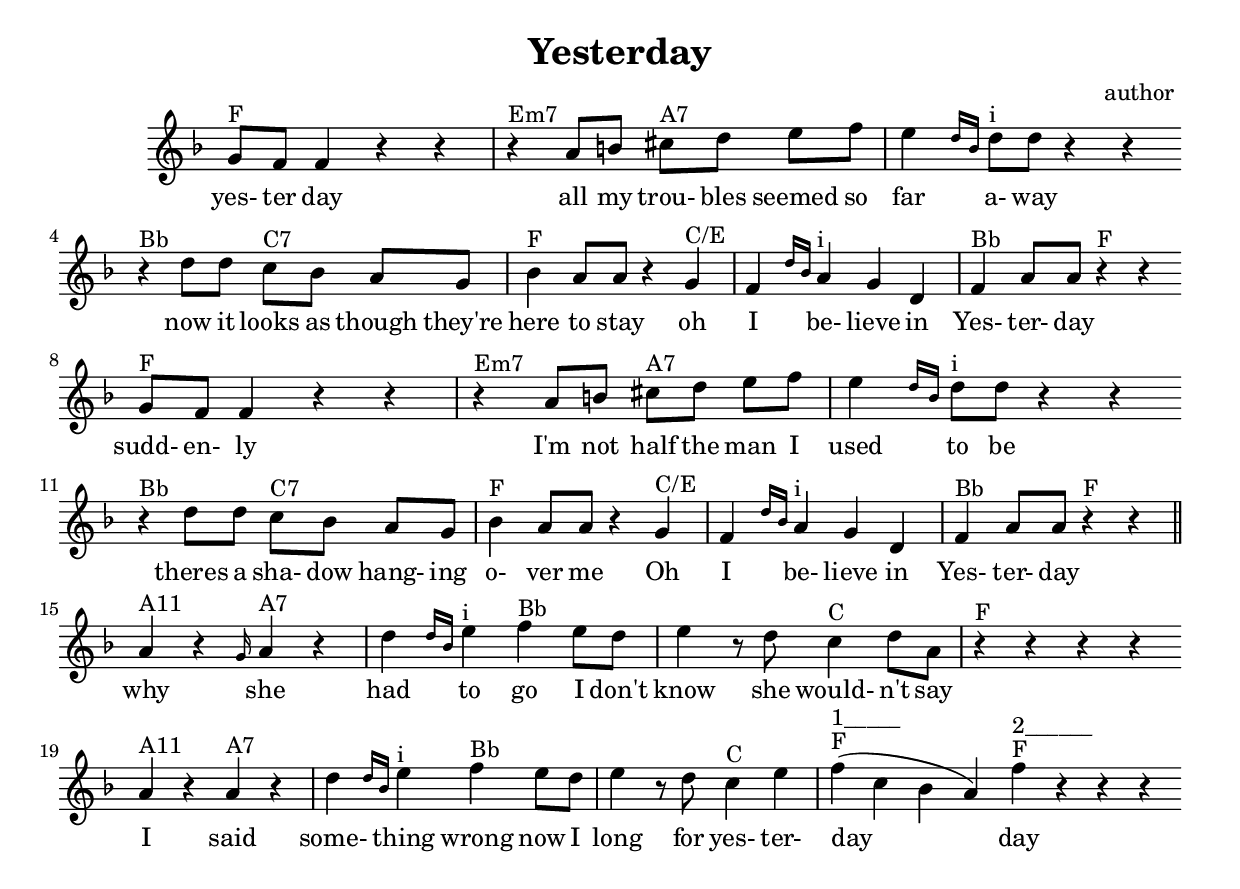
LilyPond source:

#(ly:set-option 'midi-extension "mid")
\version "2.12.3"
\include "english.ly"
\header{ 

title = "Yesterday"
composer = " author "}
%{
Filename: yesterday
Key: F
Mode: major
Title: Yesterday
Author: McCartney
Time: 4/4
EnteredBy: John Rothfield

      F             Em7   A7   *   Dmi  Dmi/C 
1) |  RS S -- --  | -- GM P#D NS | N DD -- -- |
      yes-ter day      all my trou-bles seemed so far a- way

  Bb    C7      F       C/E  Dmi G     Bb   F 
| -- DD Pm GR | m GG -- R- | S G R D | S GG - - ||
                                   * 
now it looks as though they're here to stay oh I be-lieve in  Yes-ter-day

      F              Em7   A7    *   Dmi  Dmi/C 
2) |  RS S- -- --  | -- GM P#D  NS | N DD -- -- |
      sudd- en- ly   I'm  not half the  man I  used  to be

     Bb    C7      F       C/E  Dmi G     Bb   F 
   | -- DD Pm GR | m GG -- R- | S G R D | S GG - - :|
                                      *
        theres a sha-  dow hang-ing o-ver  me Oh I be-lieve in  Yes-ter-day


      A11  A7     Dmi
                    C Bb  Dmi/A      C        F
          R           *        G 
3) || G -  G - |  D N S-  ND | N- -D P   DG | - - - - |
      why she     had  to  go  I  don't   know  she would- n't   say

     A11 A7    Dmi Bb Dmi/A      C      F           F
                 C         Gm           1_____      2______
                   *                    *           *           
   | G - G - | D N S- ND | N- -D P N | (S P m G) :| S - - -     ||
     I said some-thing wrong now I long for  yes-ter-day day 

 


%}
melody = {
\once \override Staff.TimeSignature #'stencil = ##f
\clef treble
\key c 
\major
  d'8[^"F" c'8] c'4 r4 r4 \bar "|"  r4^"Em7" e'8[ fs'8] gs'8[^"A7" a'8] b'8[ c''8] \bar "|"  b'4 \grace {a'16[[ f'16]}a'8^"i" a'8] r4 r4 \bar "|" \bar "" \break 
  r4^"Bb" a'8[ a'8] g'8[^"C7" f'8] e'8[ d'8] \bar "|"  f'4^"F" e'8[ e'8] r4 d'4^"C/E" \bar "|"  c'4 \grace {a'16[ f'16]}e'4^"i" d'4 a4 \bar "|"  c'4^"Bb" e'8[ e'8] r4^"F" r4 \bar "||"  \bar "" \break 
  d'8[^"F" c'8] c'4 r4 r4 \bar "|"  r4^"Em7" e'8[ fs'8] gs'8[^"A7" a'8] b'8[ c''8] \bar "|"  b'4 \grace {a'16[[ f'16]}a'8^"i" a'8] r4 r4 \bar "|" \bar "" \break 
  r4^"Bb" a'8[ a'8] g'8[^"C7" f'8] e'8[ d'8] \bar "|"  f'4^"F" e'8[ e'8] r4 d'4^"C/E" \bar "|"  c'4 \grace {a'16[ f'16]}e'4^"i" d'4 a4 \bar "|"  c'4^"Bb" e'8[ e'8] r4^"F" r4 \bar ":|" \bar "" \break 
 \bar "||"   e'4^"A11" r4 \grace {d'16}e'4^"A7" r4 \bar "|"  a'4 \grace {a'16[ f'16]}b'4^"i" c''4^"Bb" b'8[ a'8] \bar "|"  b'4 r8 a'8 g'4^"C" a'8[ e'8] \bar "|"  r4^"F" r4 r4 r4 \bar "|" \bar "" \break 
  e'4^"A11" r4 e'4^"A7" r4 \bar "|"  a'4 \grace {a'16[ f'16]}b'4^"i" c''4^"Bb" b'8[ a'8] \bar "|"  b'4 r8 a'8 g'4^"C" b'4 \bar "|"  c''4(^"F"^"1_____" g'4 f'4 e'4) \bar ":|"  c''4^"F"^"2______" r4 r4 r4 \bar "||"  \bar "" \break 
 }
text = \lyricmode {
yes- ter day all my trou- bles seemed so far a- way now it looks as though they're here to stay oh I be- lieve in Yes- ter- day sudd- en- ly I'm not half the man I used to be theres a sha- dow hang- ing o- ver me Oh I be- lieve in Yes- ter- day why she had to go I don't know she would- n't say I said some- thing wrong now I long for yes- ter- day    day 
}
\score{
\transpose c' f'
<<
\new Voice = "one" {
\melody
}
\new Lyrics \lyricsto "one" \text
>>
\layout {
\context {
\Score
}
}
\midi {
\context {
\Score
tempoWholesPerMinute = #(ly:make-moment 200 4)
}
}
}